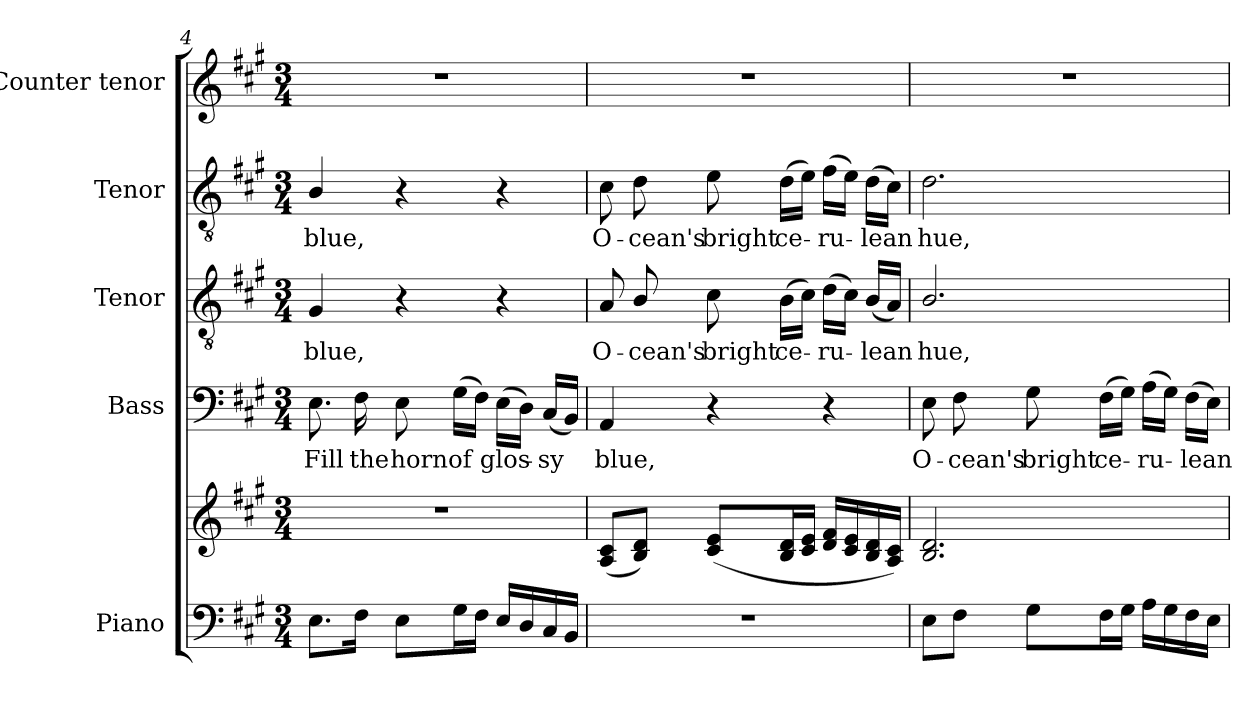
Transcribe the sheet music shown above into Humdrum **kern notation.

**kern	**kern	**kern	**text	**kern	**text	**kern	**text	**kern
*part5	*part5	*part4	*part4	*part3	*part3	*part2	*part2	*part1
*staff6	*staff5	*staff4	*staff4	*staff3	*staff3	*staff2	*staff2	*staff1
*I"Piano	*	*I"Bass	*	*I"Tenor	*	*I"Tenor	*	*I"Counter tenor
*I'Pno.	*	*I'B.	*	*I'T.	*	*I'T.	*	*
*clefF4	*clefG2	*clefF4	*	*clefGv2	*	*clefGv2	*	*clefG2
*	*	*	*	*ITrd7c12	*	*ITrd7c12	*	*
*k[f#c#g#]	*k[f#c#g#]	*k[f#c#g#]	*	*k[f#c#g#]	*	*k[f#c#g#]	*	*k[f#c#g#]
*A:	*A:	*A:	*	*A:	*	*A:	*	*A:
*M3/4	*M3/4	*M3/4	*	*M3/4	*	*M3/4	*	*M3/4
=4	=4	=4	=4	=4	=4	=4	=4	=4
!	!LO:N:vis=1	!	!	!	!	!	!	!
!	!	!	!LO:LY:b:color=#000000	!	!	!	!	!
!	!	!	!	!	!LO:LY:b:color=#000000	!	!	!
!	!	!	!	!	!	!	!LO:LY:b:color=#000000	!LO:N:vis=1
8.Ei\L	2.r	8.Ei\	Fill	4GG#i/	blue,	4BBi/	blue,	2.r
!	!	!	!LO:LY:b:color=#000000	!	!	!	!	!
16F#i\Jk	.	16F#i\	the	.	.	.	.	.
!	!	!	!LO:LY:b:color=#000000	!	!	!	!	!
8Ei\L	.	8Ei\	horn	4r	.	4r	.	.
!	!	!	!LO:LY:b:color=#000000	!	!	!	!	!
16G#i\L	.	(16G#i\LL	of	.	.	.	.	.
16F#i\JJ	.	16F#i\JJ)	.	.	.	.	.	.
!	!	!	!LO:LY:b:color=#000000	!	!	!	!	!
16Ei/LL	.	(16Ei\LL	glos-	4r	.	4r	.	.
16Di/	.	16Di\JJ)	.	.	.	.	.	.
!	!	!	!LO:LY:b:color=#000000	!	!	!	!	!
16C#i/	.	(16C#i/LL	-sy	.	.	.	.	.
16BBi/JJ	.	16BBi/JJ)	.	.	.	.	.	.
!!LO:LB:g=z
=5	=5	=5	=5	=5	=5	=5	=5	=5
!LO:N:vis=1	!	!	!	!	!	!	!	!
!	!	!	!LO:LY:b:color=#000000	!	!	!	!	!
!	!	!	!	!	!LO:LY:b:color=#000000	!	!	!
!	!	!	!	!	!	!	!LO:LY:b:color=#000000	!LO:N:vis=1
2.r	(8Ai/ 8c#iL	4AAi/	blue,	8AAi/	O-	8C#i\	O-	2.r
!	!	!	!	!	!LO:LY:b:color=#000000	!	!	!
!	!	!	!	!	!	!	!LO:LY:b:color=#000000	!
.	8Bi/ 8diJ)	.	.	8BBi/	-cean's	8Di\	-cean's	.
!	!	!	!	!	!LO:LY:b:color=#000000	!	!	!
!	!	!	!	!	!	!	!LO:LY:b:color=#000000	!
.	(8c#i/ 8eiL	4r	.	8C#i\	bright	8Ei\	bright	.
!	!	!	!	!	!LO:LY:b:color=#000000	!	!	!
!	!	!	!	!	!	!	!LO:LY:b:color=#000000	!
.	16Bi/ 16diL	.	.	(16BBi\LL	ce-	(16Di\LL	ce-	.
.	16c#i/ 16eiJJ	.	.	16C#i\JJ)	.	16Ei\JJ)	.	.
!	!	!	!	!	!LO:LY:b:color=#000000	!	!	!
!	!	!	!	!	!	!	!LO:LY:b:color=#000000	!
.	16di/ 16f#iLL	4r	.	(16Di\LL	-ru-	(16F#i\LL	-ru-	.
.	16c#i/ 16ei	.	.	16C#i\JJ)	.	16Ei\JJ)	.	.
!	!	!	!	!	!LO:LY:b:color=#000000	!	!	!
!	!	!	!	!	!	!	!LO:LY:b:color=#000000	!
.	16Bi/ 16di	.	.	(16BBi/LL	-lean	(16Di\LL	-lean	.
.	16Ai/ 16c#iJJ)	.	.	16AAi/JJ)	.	16C#i\JJ)	.	.
=6	=6	=6	=6	=6	=6	=6	=6	=6
!	!	!	!LO:LY:b:color=#000000	!	!	!	!	!
!	!	!	!	!	!LO:LY:b:color=#000000	!	!	!
!	!	!	!	!	!	!	!LO:LY:b:color=#000000	!LO:N:vis=1
8Ei\L	2.Bi/ 2.di	8Ei\	O-	2.BBi/	hue,	2.Di\	hue,	2.r
!	!	!	!LO:LY:b:color=#000000	!	!	!	!	!
8F#i\J	.	8F#i\	-cean's	.	.	.	.	.
!	!	!	!LO:LY:b:color=#000000	!	!	!	!	!
8G#i\L	.	8G#i\	bright	.	.	.	.	.
!	!	!	!LO:LY:b:color=#000000	!	!	!	!	!
16F#i\L	.	(16F#i\LL	ce-	.	.	.	.	.
16G#i\JJ	.	16G#i\JJ)	.	.	.	.	.	.
!	!	!	!LO:LY:b:color=#000000	!	!	!	!	!
16Ai\LL	.	(16Ai\LL	-ru-	.	.	.	.	.
16G#i\	.	16G#i\JJ)	.	.	.	.	.	.
!	!	!	!LO:LY:b:color=#000000	!	!	!	!	!
16F#i\	.	(16F#i\LL	-lean	.	.	.	.	.
16Ei\JJ	.	16Ei\JJ)	.	.	.	.	.	.
=	=	=	=	=	=	=	=	=
*-	*-	*-	*-	*-	*-	*-	*-	*-
